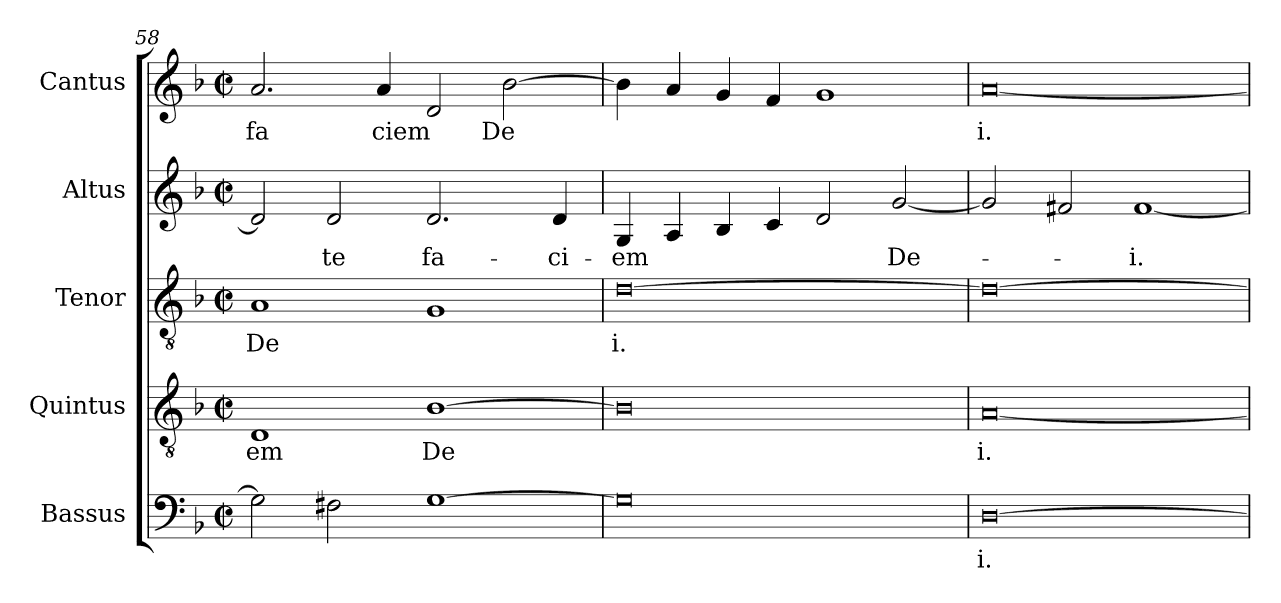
**kern	**text	**kern	**text	**kern	**text	**kern	**text	**kern	**text
*part5	*part5	*part4	*part4	*part3	*part3	*part2	*part2	*part1	*part1
*staff5	*staff5	*staff4	*staff4	*staff3	*staff3	*staff2	*staff2	*staff1	*staff1
*I"Bassus	*	*I"Quintus	*	*I"Tenor	*	*I"Altus	*	*I"Cantus	*
*clefF4	*	*clefGv2	*	*clefGv2	*	*clefG2	*	*clefG2	*
*k[b-]	*	*k[b-]	*	*k[b-]	*	*k[b-]	*	*k[b-]	*
*F:	*	*F:	*	*F:	*	*F:	*	*F:	*
*M2/2	*	*M2/2	*	*M2/2	*	*M2/2	*	*M2/2	*
*met(c|)	*	*met(c|)	*	*met(c|)	*	*met(c|)	*	*met(c|)	*
=58	=58	=58	=58	=58	=58	=58	=58	=58	=58
!	!	!	!LO:LY:b:cj	!	!LO:LY:b:cj	!	!	!	!LO:LY:b:cj
2G\]	.	1D	em	1A	De	2d/]	.	2.a/	fa
!	!	!	!	!	!	!	!LO:LY:b:cj	!	!
2F#X\	.	.	.	.	.	2d/	-te	.	.
!	!	!	!	!	!	!	!	!	!LO:LY:b
.	.	.	.	.	.	.	.	4a/	ciem
!	!	!	!LO:LY:b:cj	!	!	!	!LO:LY:b:cj	!	!
[>1G	.	[>1B-	De	1G	.	2.d/	fa-	2d/	.
!	!	!	!	!	!	!	!	!	!LO:LY:b
.	.	.	.	.	.	.	.	[>2b-\	De
!	!	!	!	!	!	!	!LO:LY:b:cj	!	!
.	.	.	.	.	.	4d/	-ci-	.	.
=59	=59	=59	=59	=59	=59	=59	=59	=59	=59
!	!	!	!	!	!LO:LY:b:rj	!	!LO:LY:b	!	!
0G]	.	0B-]	.	[>0d	i.	4G/	-em	4b-\]	.
.	.	.	.	.	.	4A/	.	4a/	.
.	.	.	.	.	.	4B-/	.	4g/	.
.	.	.	.	.	.	4c/	.	4f/	.
.	.	.	.	.	.	2d/	.	1g	.
!	!	!	!	!	!	!	!LO:LY:b	!	!
.	.	.	.	.	.	[<2g/	De-	.	.
=60	=60	=60	=60	=60	=60	=60	=60	=60	=60
!	!LO:LY:b:rj	!	!LO:LY:b:rj	!	!	!	!	!	!LO:LY:b:rj
[>0D	i.	[<0A	i.	0d_>	.	2g/]	.	[<0a	i.
.	.	.	.	.	.	2f#X/	.	.	.
!	!	!	!	!	!	!	!LO:LY:b:rj	!	!
.	.	.	.	.	.	[<1f#	-i.	.	.
=	=	=	=	=	=	=	=	=	=
*-	*-	*-	*-	*-	*-	*-	*-	*-	*-
